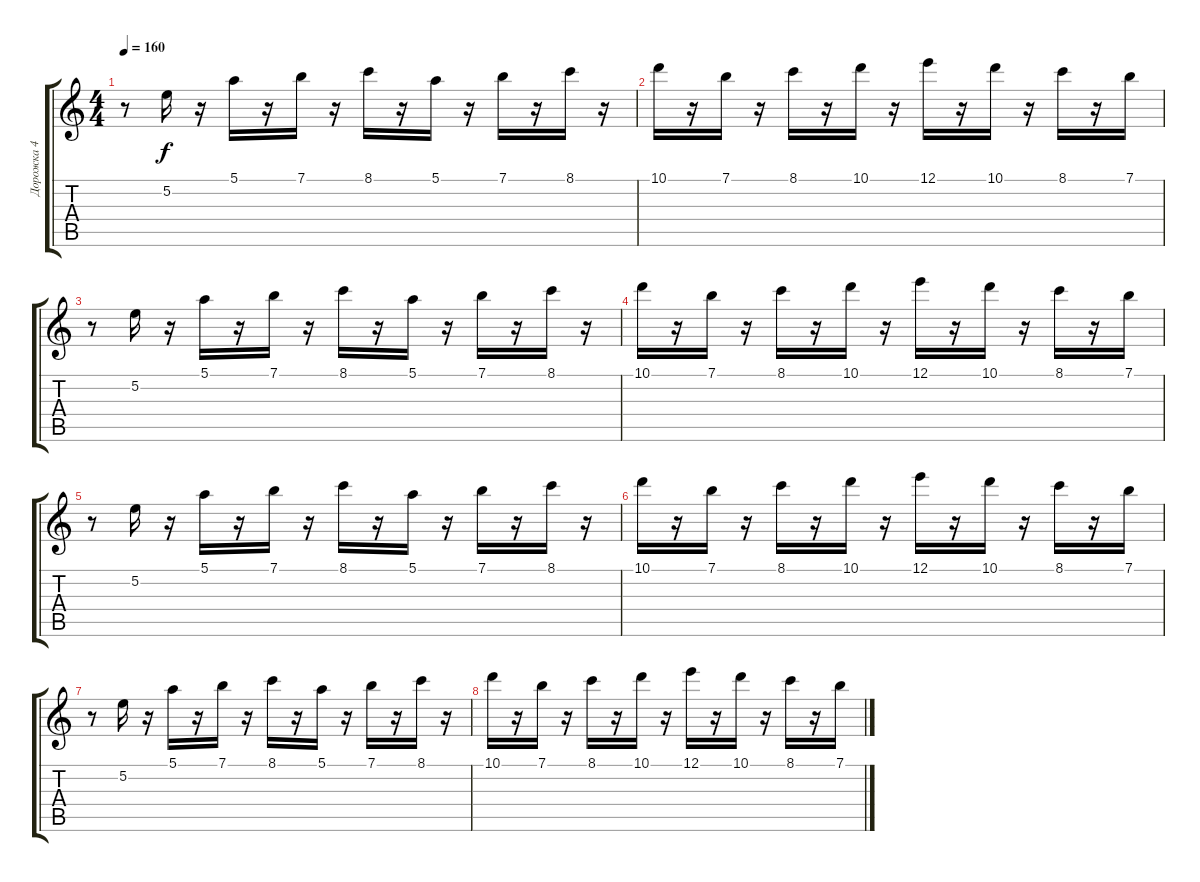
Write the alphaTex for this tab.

\track ("Дорожка 4" "Дорожка 4") {instrument synthbass1}
\staff {score tabs}
\tuning (E4 B3 G3 D3 A2 E2) {hide}
\ts (4 4)
\tempo 160
\clef g2
\ks c
r.8{dy f} 5.2.16 r.16 5.1.16 r.16 7.1.16 r.16 8.1.16 r.16 5.1.16 r.16 7.1.16 r.16 8.1.16 r.16 |
10.1.16 r.16 7.1.16 r.16 8.1.16 r.16 10.1.16 r.16 12.1.16 r.16 10.1.16 r.16 8.1.16 r.16 7.1.16 |
r.8 5.2.16 r.16 5.1.16 r.16 7.1.16 r.16 8.1.16 r.16 5.1.16 r.16 7.1.16 r.16 8.1.16 r.16 |
10.1.16 r.16 7.1.16 r.16 8.1.16 r.16 10.1.16 r.16 12.1.16 r.16 10.1.16 r.16 8.1.16 r.16 7.1.16 |
r.8 5.2.16 r.16 5.1.16 r.16 7.1.16 r.16 8.1.16 r.16 5.1.16 r.16 7.1.16 r.16 8.1.16 r.16 |
10.1.16 r.16 7.1.16 r.16 8.1.16 r.16 10.1.16 r.16 12.1.16 r.16 10.1.16 r.16 8.1.16 r.16 7.1.16 |
r.8 5.2.16 r.16 5.1.16 r.16 7.1.16 r.16 8.1.16 r.16 5.1.16 r.16 7.1.16 r.16 8.1.16 r.16 |
10.1.16 r.16 7.1.16 r.16 8.1.16 r.16 10.1.16 r.16 12.1.16 r.16 10.1.16 r.16 8.1.16 r.16 7.1.16
